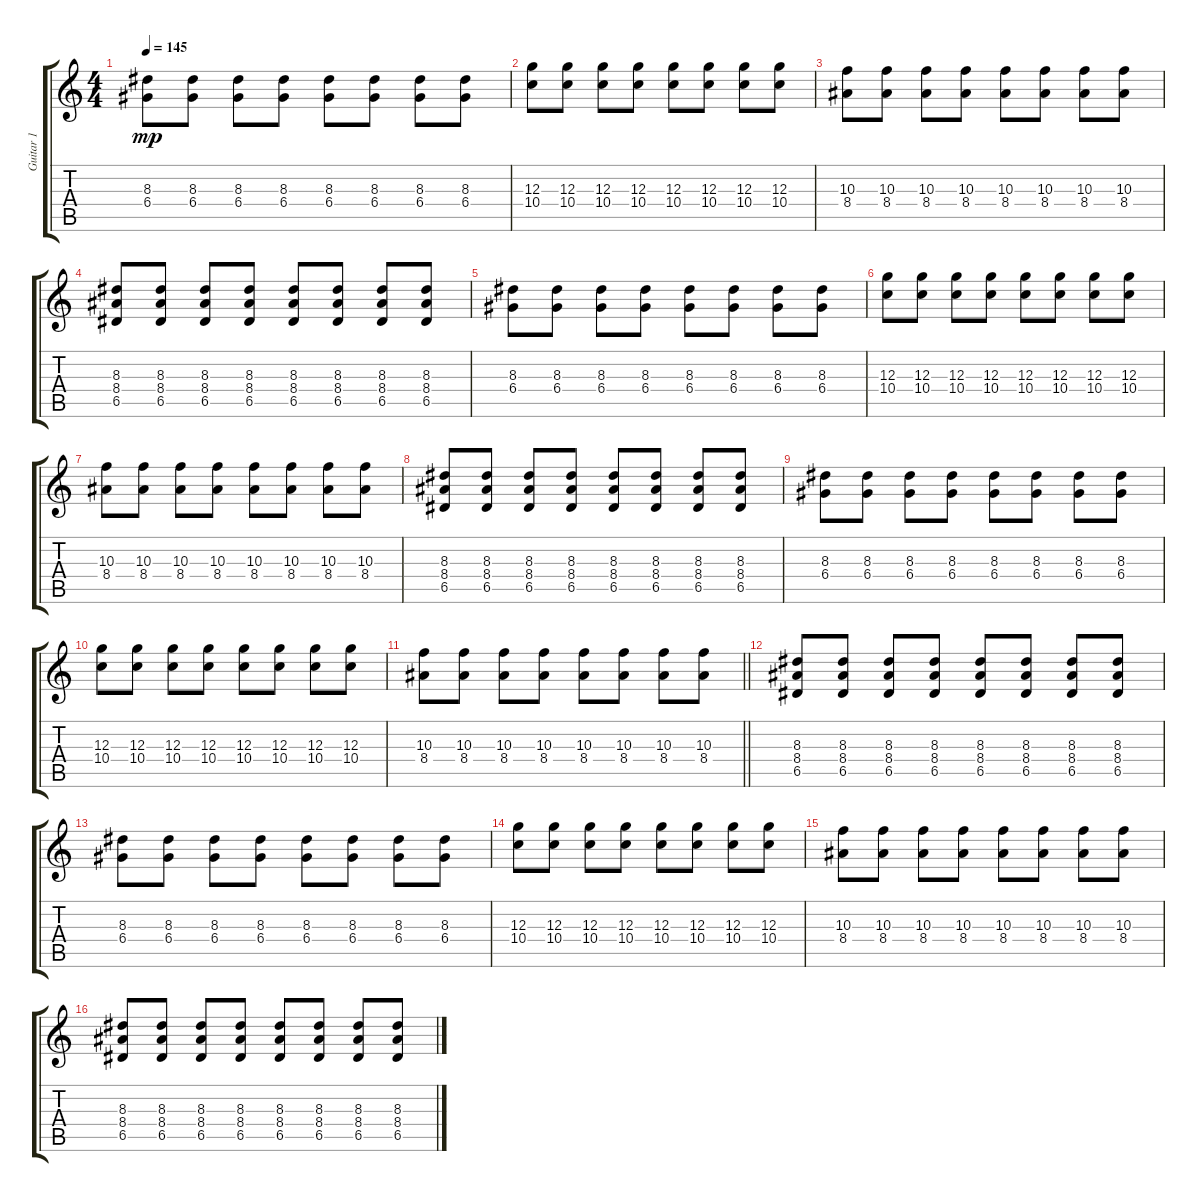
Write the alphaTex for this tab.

\track ("Guitar 1" "Guitar 1") {instrument distortionguitar}
\staff {score tabs}
\tuning (E4 B3 G3 D3 A2 E2) {hide}
\ts (4 4)
\tempo 145
\clef g2
\ks c
(8.3 6.4).8{dy mp} (8.3 6.4).8 (8.3 6.4).8 (8.3 6.4).8 (8.3 6.4).8 (8.3 6.4).8 (8.3 6.4).8 (8.3 6.4).8 |
(12.3 10.4).8 (12.3 10.4).8 (12.3 10.4).8 (12.3 10.4).8 (12.3 10.4).8 (12.3 10.4).8 (12.3 10.4).8 (12.3 10.4).8 |
(10.3 8.4).8 (10.3 8.4).8 (10.3 8.4).8 (10.3 8.4).8 (10.3 8.4).8 (10.3 8.4).8 (10.3 8.4).8 (10.3 8.4).8 |
(8.3 8.4 6.5).8 (8.3 8.4 6.5).8 (8.3 8.4 6.5).8 (8.3 8.4 6.5).8 (8.3 8.4 6.5).8 (8.3 8.4 6.5).8 (8.3 8.4 6.5).8 (8.3 8.4 6.5).8 |
(8.3 6.4).8 (8.3 6.4).8 (8.3 6.4).8 (8.3 6.4).8 (8.3 6.4).8 (8.3 6.4).8 (8.3 6.4).8 (8.3 6.4).8 |
(12.3 10.4).8 (12.3 10.4).8 (12.3 10.4).8 (12.3 10.4).8 (12.3 10.4).8 (12.3 10.4).8 (12.3 10.4).8 (12.3 10.4).8 |
(10.3 8.4).8 (10.3 8.4).8 (10.3 8.4).8 (10.3 8.4).8 (10.3 8.4).8 (10.3 8.4).8 (10.3 8.4).8 (10.3 8.4).8 |
(8.3 8.4 6.5).8 (8.3 8.4 6.5).8 (8.3 8.4 6.5).8 (8.3 8.4 6.5).8 (8.3 8.4 6.5).8 (8.3 8.4 6.5).8 (8.3 8.4 6.5).8 (8.3 8.4 6.5).8 |
(8.3 6.4).8 (8.3 6.4).8 (8.3 6.4).8 (8.3 6.4).8 (8.3 6.4).8 (8.3 6.4).8 (8.3 6.4).8 (8.3 6.4).8 |
(12.3 10.4).8 (12.3 10.4).8 (12.3 10.4).8 (12.3 10.4).8 (12.3 10.4).8 (12.3 10.4).8 (12.3 10.4).8 (12.3 10.4).8 |
\barLineRight lightlight
(10.3 8.4).8 (10.3 8.4).8 (10.3 8.4).8 (10.3 8.4).8 (10.3 8.4).8 (10.3 8.4).8 (10.3 8.4).8 (10.3 8.4).8 |
(8.3 8.4 6.5).8 (8.3 8.4 6.5).8 (8.3 8.4 6.5).8 (8.3 8.4 6.5).8 (8.3 8.4 6.5).8 (8.3 8.4 6.5).8 (8.3 8.4 6.5).8 (8.3 8.4 6.5).8 |
(8.3 6.4).8 (8.3 6.4).8 (8.3 6.4).8 (8.3 6.4).8 (8.3 6.4).8 (8.3 6.4).8 (8.3 6.4).8 (8.3 6.4).8 |
(12.3 10.4).8 (12.3 10.4).8 (12.3 10.4).8 (12.3 10.4).8 (12.3 10.4).8 (12.3 10.4).8 (12.3 10.4).8 (12.3 10.4).8 |
(10.3 8.4).8 (10.3 8.4).8 (10.3 8.4).8 (10.3 8.4).8 (10.3 8.4).8 (10.3 8.4).8 (10.3 8.4).8 (10.3 8.4).8 |
(8.3 8.4 6.5).8 (8.3 8.4 6.5).8 (8.3 8.4 6.5).8 (8.3 8.4 6.5).8 (8.3 8.4 6.5).8 (8.3 8.4 6.5).8 (8.3 8.4 6.5).8 (8.3 8.4 6.5).8
